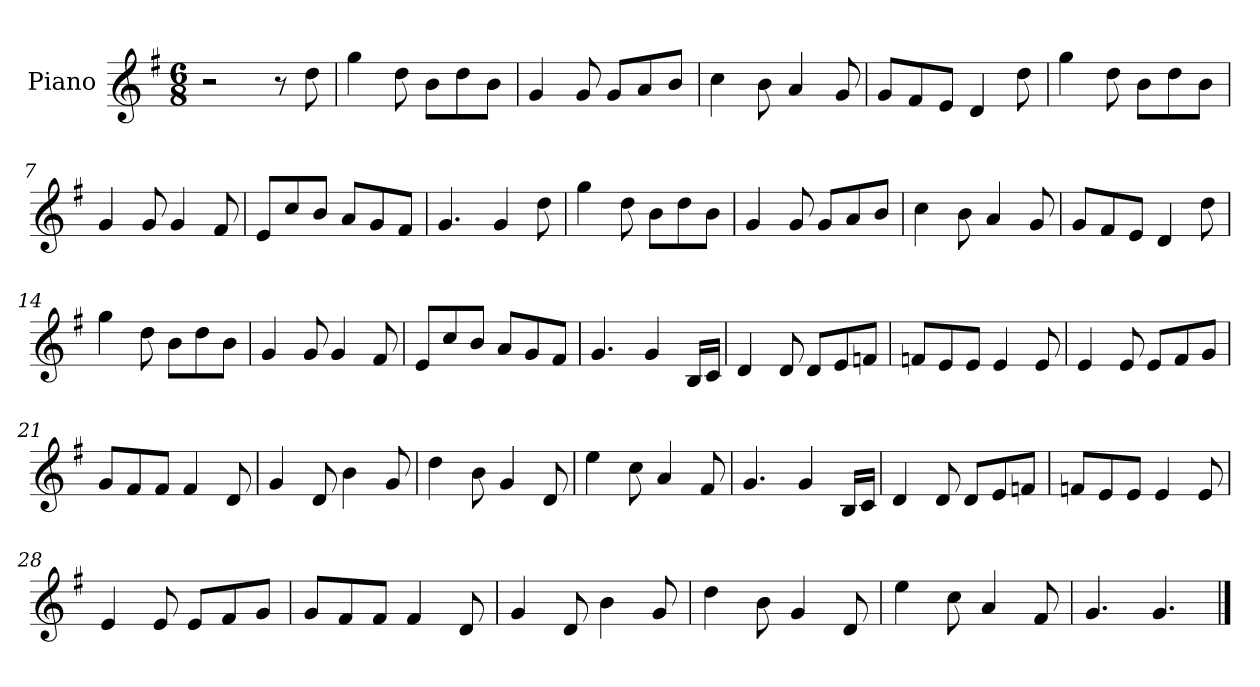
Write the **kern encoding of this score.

**kern
*part1
*staff1
*I"Piano
*I'Pno
*clefG2
*k[f#]
*M6/8
=1
2r
8r
8dd\
=2
4gg\
8dd\
8b\L
8dd\
8b\J
=3
4g/
8g/
8g/L
8a/
8b/J
=4
4cc\
8b\
4a/
8g/
=5
8g/L
8f#/
8e/J
4d/
8dd\
=6
4gg\
8dd\
8b\L
8dd\
8b\J
=7
4g/
8g/
4g/
8f#/
=8
8e/L
8cc/
8b/J
8a/L
8g/
8f#/J
=9
4.g/
4g/
8dd\
=10
4gg\
8dd\
8b\L
8dd\
8b\J
=11
4g/
8g/
8g/L
8a/
8b/J
=12
4cc\
8b\
4a/
8g/
=13
8g/L
8f#/
8e/J
4d/
8dd\
=14
4gg\
8dd\
8b\L
8dd\
8b\J
=15
4g/
8g/
4g/
8f#/
=16
8e/L
8cc/
8b/J
8a/L
8g/
8f#/J
=17
4.g/
4g/
16B/LL
16c/JJ
=18
4d/
8d/
8d/L
8e/
8fn/J
=19
8fn/L
8e/
8e/J
4e/
8e/
=20
4e/
8e/
8e/L
8f#/
8g/J
=21
8g/L
8f#/
8f#/J
4f#/
8d/
=22
4g/
8d/
4b\
8g/
=23
4dd\
8b\
4g/
8d/
=24
4ee\
8cc\
4a/
8f#/
=25
4.g/
4g/
16B/LL
16c/JJ
=26
4d/
8d/
8d/L
8e/
8fn/J
=27
8fn/L
8e/
8e/J
4e/
8e/
=28
4e/
8e/
8e/L
8f#/
8g/J
=29
8g/L
8f#/
8f#/J
4f#/
8d/
=30
4g/
8d/
4b\
8g/
=31
4dd\
8b\
4g/
8d/
=32
4ee\
8cc\
4a/
8f#/
=33
4.g/
4.g/
==
*-
